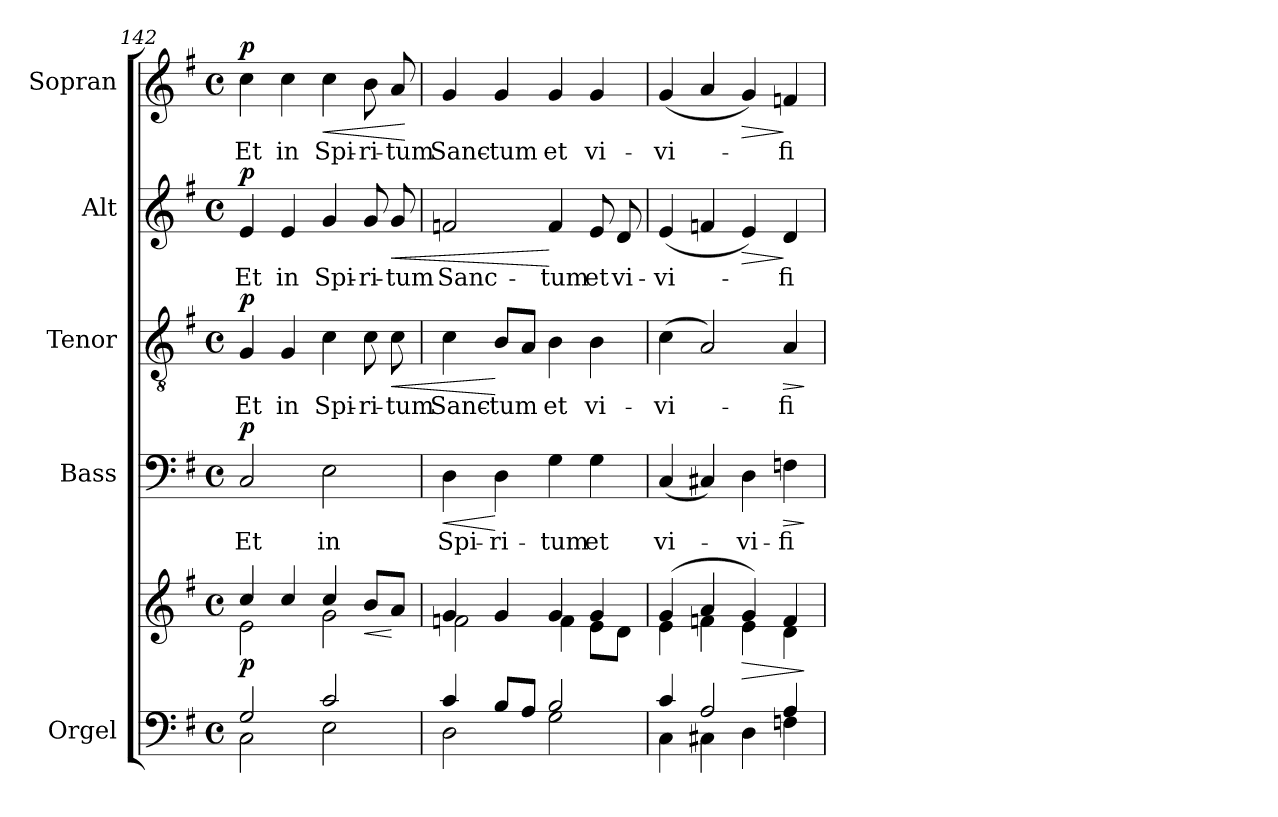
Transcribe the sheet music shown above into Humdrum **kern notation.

**kern	**kern	**dynam	**kern	**text	**dynam	**kern	**text	**dynam	**kern	**text	**dynam	**kern	**text	**dynam
*part5	*part5	*part5	*part4	*part4	*part4	*part3	*part3	*part3	*part2	*part2	*part2	*part1	*part1	*part1
*staff6	*staff5	*staff5/6	*staff4	*staff4	*staff4	*staff3	*staff3	*staff3	*staff2	*staff2	*staff2	*staff1	*staff1	*staff1
*I"Orgel	*	*	*I"Bass	*	*	*I"Tenor	*	*	*I"Alt	*	*	*I"Sopran	*	*
*I'Org.	*	*	*I'B.	*	*	*I'T.	*	*	*I'A.	*	*	*I'S.	*	*
*clefF4	*clefG2	*	*clefF4	*	*	*clefGv2	*	*	*clefG2	*	*	*clefG2	*	*
*k[f#]	*k[f#]	*	*k[f#]	*	*	*k[f#]	*	*	*k[f#]	*	*	*k[f#]	*	*
*G:	*G:	*	*G:	*	*	*G:	*	*	*G:	*	*	*G:	*	*
*M4/4	*M4/4	*	*M4/4	*	*	*M4/4	*	*	*M4/4	*	*	*M4/4	*	*
*met(c)	*met(c)	*	*met(c)	*	*	*met(c)	*	*	*met(c)	*	*	*met(c)	*	*
=142	=142	=142	=142	=142	=142	=142	=142	=142	=142	=142	=142	=142	=142	=142
*^	*^	*	*	*	*	*	*	*	*	*	*	*	*	*
!	!	!	!	!LO:DY:b	!	!LO:LY:b	!LO:DY:a	!	!LO:LY:b	!LO:DY:a	!	!LO:LY:b	!LO:DY:a	!	!LO:LY:b	!LO:DY:a
2G/	2C\	4cc/	2e\	p	2C/	Et	p	4G/	Et	p	4e/	Et	p	4cc\	Et	p
!	!	!	!	!	!	!	!	!	!LO:LY:b	!	!	!LO:LY:b	!	!	!LO:LY:b	!
.	.	4cc/	.	.	.	.	.	4G/	in	.	4e/	in	.	4cc\	in	.
!	!	!	!	!	!	!LO:LY:b	!	!	!LO:LY:b	!	!	!LO:LY:b	!	!	!LO:LY:b	!LO:HP:b
2c/	2E\	4cc/	2g\	.	2E\	in	.	4c\	Spi-	.	4g/	Spi-	.	4cc\	Spi-	<
!	!	!	!	!LO:HP:b	!	!	!	!	!LO:LY:b	!	!	!LO:LY:b	!	!	!LO:LY:b	!
.	.	8b/L	.	<	.	.	.	8c\	-ri-	.	8g/	-ri-	.	8b\	-ri-	.
!	!	!	!	!	!	!	!	!	!LO:LY:b	!LO:HP:b	!	!LO:LY:b	!LO:HP:b	!	!LO:LY:b	!
.	.	8a/J	.	[	.	.	.	8c\	-tum	<	8g/	-tum	<	8a/	-tum	.
*v	*v	*	*	*	*	*	*	*	*	*	*	*	*	*	*	*
*	*v	*v	*	*	*	*	*	*	*	*	*	*	*	*	*
.	.	.	.	.	.	.	.	.	.	.	.	.	.	[
=143	=143	=143	=143	=143	=143	=143	=143	=143	=143	=143	=143	=143	=143	=143
*^	*^	*	*	*	*	*	*	*	*	*	*	*	*	*
!	!	!	!	!	!	!LO:LY:b	!LO:HP:b	!	!LO:LY:b	!	!	!LO:LY:b	!	!	!LO:LY:b	!
4c/	2D\	4g/	2fn\	.	4D\	Spi-	<	4c\	Sanc-	.	2fn/	Sanc-	.	4g/	Sanc-	.
!	!	!	!	!	!	!LO:LY:b	!	!	!LO:LY:b	!	!	!	!	!	!LO:LY:b	!
8B/L	.	4g/	.	.	4D\	-ri-	[	8B/L	-tum	[	.	.	.	4g/	-tum	.
8A/J	.	.	.	.	.	.	.	8A/J	.	.	.	.	.	.	.	.
!	!	!	!	!	!	!LO:LY:b	!	!	!LO:LY:b	!	!	!LO:LY:b	!	!	!LO:LY:b	!
2B/	2G\	4g/	4f\	.	4G\	-tum	.	4B\	et	.	4f/	-tum	[	4g/	et	.
!	!	!	!	!	!	!LO:LY:b	!	!	!LO:LY:b	!	!	!LO:LY:b	!	!	!LO:LY:b	!
.	.	4g/	8e\L	.	4G\	et	.	4B\	vi-	.	8e/	et	.	4g/	vi-	.
!	!	!	!	!	!	!	!	!	!	!	!	!LO:LY:b	!	!	!	!
.	.	.	8d\J	.	.	.	.	.	.	.	8d/	vi-	.	.	.	.
!!LO:LB:g=z
=144	=144	=144	=144	=144	=144	=144	=144	=144	=144	=144	=144	=144	=144	=144	=144	=144
!	!	!	!	!	!	!LO:LY:b	!	!	!LO:LY:b	!	!	!LO:LY:b	!	!	!LO:LY:b	!
4c/	4C\	(4g/	4e\	.	(<4C/	vi-	.	(>4c\	-vi-	.	(<4e/	-vi-	.	(<4g/	-vi-	.
2A/	4C#X\	4a/	4fn\	.	4C#X/)	.	.	2A/)	.	.	4fn/	.	.	4a/	.	.
!	!	!	!	!LO:HP:b	!	!LO:LY:b	!	!	!	!	!	!	!LO:HP:b	!	!	!LO:HP:b
.	4D\	4g/)	4e\	>	4D\	-vi-	.	.	.	.	4e/)	.	>	4g/)	.	>
!	!	!	!	!	!	!LO:LY:b	!LO:HP:b	!	!LO:LY:b	!LO:HP:b	!	!LO:LY:b	!	!	!LO:LY:b	!
4A/	4Fn\	4f/	4d\	.	4Fn\	-fi-	>	4A/	-fi-	>	4d/	-fi-	]	4fn/	-fi-	]
*v	*v	*	*	*	*	*	*	*	*	*	*	*	*	*	*	*
*	*v	*v	*	*	*	*	*	*	*	*	*	*	*	*	*
.	.	]	.	.	]	.	.	]	.	.	.	.	.	.
=	=	=	=	=	=	=	=	=	=	=	=	=	=	=
*-	*-	*-	*-	*-	*-	*-	*-	*-	*-	*-	*-	*-	*-	*-
